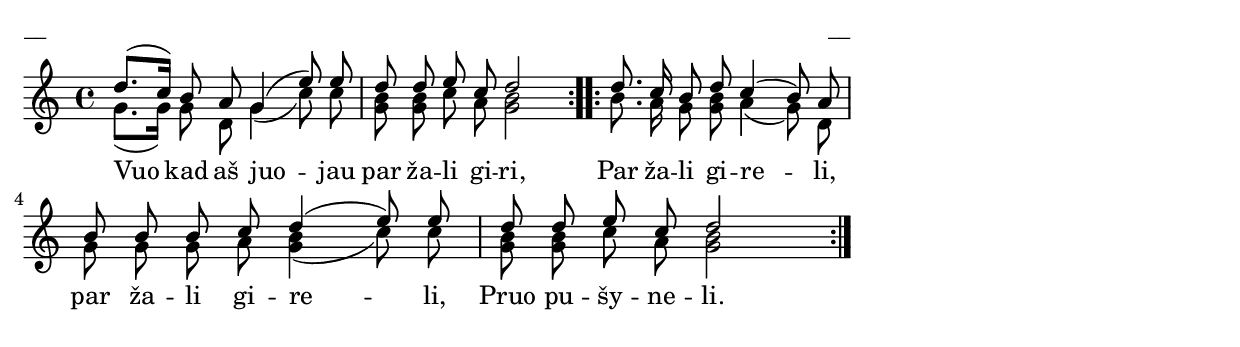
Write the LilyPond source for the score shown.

\version "2.13.16"
%\header {
%    title = "Vuo kad aš juojau"
%}
% "Skamba, skamba kankliai, 1993"
\paper {
line-width = 14\cm
left-margin = 0.4\cm
between-system-padding = 0.1\cm
between-system-space = 0.1\cm
}
\layout {
indent = #0
ragged-last = ##f
}


voiceA = \relative c' {
\clef "treble"
\key c \major
\time 4/4
\repeat volta 2 {
d'8.[( c16]) b8 a g4( e'8) e | d8 d e c d2 
}
\repeat volta 2 {
d8. c16 b8 d c4( b8) a8 | b8 b b c d4( e8) e8 | d8 d e c d2 
}
} 

lyricA = \lyricmode {
Vuo kad aš juo -- jau par ža -- li gi -- ri, 
Par ža -- li gi -- re -- li, par ža -- li gi -- re -- li, 
Pruo pu -- šy -- ne -- li. 
}

voiceB = \relative c' {
\clef "treble"
\key c \major
\time 4/4
\repeat volta 2 {
g'8.[( g16]) g8 d g4( c8) c | <<g8 b>> <<g b>> c8 a <<g2 b>>   
}
\repeat volta 2 {
b8. a16 g8 <<g b>> a4( g8) d8 | g8 g g a <<g4 b(>> c8) c | <<g8 b>> <<g b>> c8 a <<g2 b>> 
}
} 

fullScore = <<
\new Staff {
<<
\new Voice = "voiceA" { \voiceOne \autoBeamOff \voiceA }
\lyricsto "voiceA" \new Lyrics \lyricA
\new Voice = "voiceB" { \voiceTwo \autoBeamOff \voiceB }
>>
}
>>

\score {
\fullScore
\header { piece = "__" opus = "__" }
}
\markup { \with-color #(x11-color 'white) \sans \smaller "__" }
\score {
\unfoldRepeats
\fullScore
\midi {
\context { \Staff \remove "Staff_performer" }
\context { \Voice \consists "Staff_performer" }
}
}


